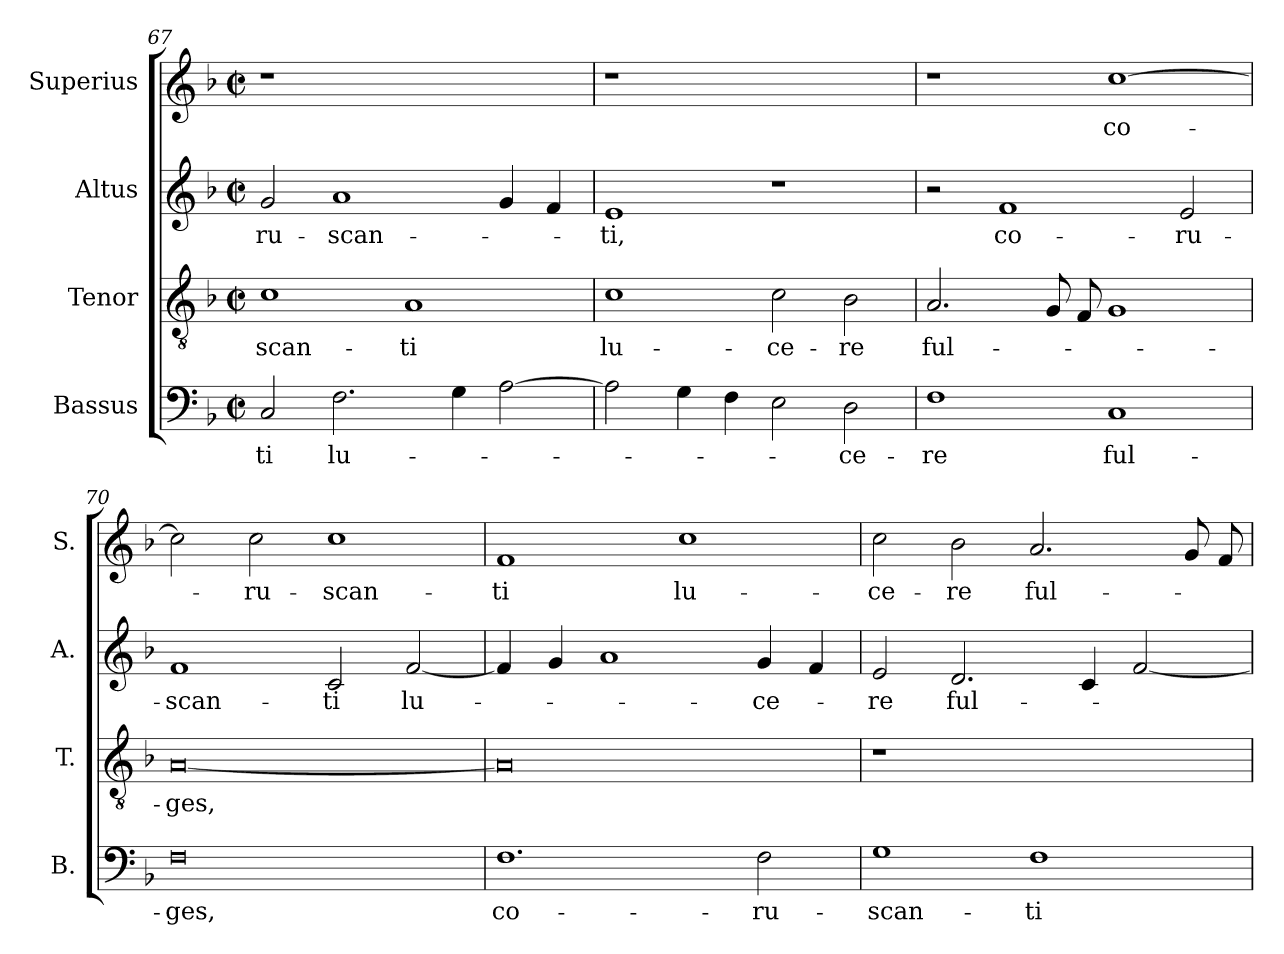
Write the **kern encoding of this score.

**kern	**text	**kern	**text	**kern	**text	**kern	**text
*part4	*part4	*part3	*part3	*part2	*part2	*part1	*part1
*staff4	*staff4	*staff3	*staff3	*staff2	*staff2	*staff1	*staff1
*I"Bassus	*	*I"Tenor	*	*I"Altus	*	*I"Superius	*
*I'B.	*	*I'T.	*	*I'A.	*	*I'S.	*
*clefF4	*	*clefGv2	*	*clefG2	*	*clefG2	*
*	*	*ITrd7c12	*	*	*	*	*
*k[b-]	*	*k[b-]	*	*k[b-]	*	*k[b-]	*
*F:	*	*F:	*	*F:	*	*F:	*
*M2/2	*	*M2/2	*	*M2/2	*	*M2/2	*
*met(c|)	*	*met(c|)	*	*met(c|)	*	*met(c|)	*
=67	=67	=67	=67	=67	=67	=67	=67
!	!LO:LY:b:color=#000000	!	!	!	!	!	!
!	!	!	!LO:LY:b:color=#000000	!	!	!	!
!	!	!	!	!	!LO:LY:b:color=#000000	!LO:N:vis=1	!
2Ci/	-ti	1Ci	-scan-	2gi/	-ru-	1r	.
!	!LO:LY:b:color=#000000	!	!	!	!	!	!
!	!	!	!	!	!LO:LY:b:color=#000000	!	!
2.Fi\	lu-	.	.	1ai	-scan-	.	.
!	!	!	!LO:LY:b:color=#000000	!	!	!	!
.	.	1AAi	-ti	.	.	1ryy	.
4Gi\	.	.	.	.	.	.	.
[>2Ai\	.	.	.	4gi/	.	.	.
.	.	.	.	4fi/	.	.	.
=68	=68	=68	=68	=68	=68	=68	=68
!	!	!	!LO:LY:b:color=#000000	!	!	!	!
!	!	!	!	!	!LO:LY:b:color=#000000	!LO:N:vis=1	!
2Ai\]	.	1Ci	lu-	1ei	-ti,	1r	.
4Gi\	.	.	.	.	.	.	.
4Fi\	.	.	.	.	.	.	.
!	!	!	!LO:LY:b:color=#000000	!	!	!	!
2Ei\	.	2Ci\	-ce-	1r	.	1ryy	.
!	!LO:LY:b:color=#000000	!	!	!	!	!	!
!	!	!	!LO:LY:b:color=#000000	!	!	!	!
2Di\	-ce-	2BB-i\	-re	.	.	.	.
=69	=69	=69	=69	=69	=69	=69	=69
!	!LO:LY:b:color=#000000	!	!	!	!	!	!
!	!	!	!LO:LY:b:color=#000000	!	!	!	!
1Fi	-re	2.AAi/	ful-	2r	.	1r	.
!	!	!	!	!	!LO:LY:b:color=#000000	!	!
.	.	.	.	1fi	co-	.	.
.	.	8GGi/	.	.	.	.	.
.	.	8FFi/	.	.	.	.	.
!	!LO:LY:b:color=#000000	!	!	!	!	!	!
!	!	!	!	!	!	!	!LO:LY:b:color=#000000
1Ci	ful-	1GGi	.	.	.	[>1cci	co-
!	!	!	!	!	!LO:LY:b:color=#000000	!	!
.	.	.	.	2ei/	-ru-	.	.
=70	=70	=70	=70	=70	=70	=70	=70
!	!LO:LY:b:color=#000000	!	!	!	!	!	!
!	!	!	!LO:LY:b:color=#000000	!	!	!	!
!	!	!	!	!	!LO:LY:b:color=#000000	!	!
0Fi	-ges,	[<0AAi	-ges,	1fi	-scan-	2cci\]	.
!	!	!	!	!	!	!	!LO:LY:b:color=#000000
.	.	.	.	.	.	2cci\	-ru-
!	!	!	!	!	!LO:LY:b:color=#000000	!	!
!	!	!	!	!	!	!	!LO:LY:b:color=#000000
.	.	.	.	2ci/	-ti	1cci	-scan-
!	!	!	!	!	!LO:LY:b:color=#000000	!	!
.	.	.	.	[<2fi/	lu-	.	.
=71	=71	=71	=71	=71	=71	=71	=71
!	!LO:LY:b:color=#000000	!	!	!	!	!	!
!	!	!	!	!	!	!	!LO:LY:b:color=#000000
1.Fi	co-	0AAi]	.	4fi/]	.	1fi	-ti
.	.	.	.	4gi/	.	.	.
.	.	.	.	1ai	.	.	.
!	!	!	!	!	!	!	!LO:LY:b:color=#000000
.	.	.	.	.	.	1cci	lu-
!	!LO:LY:b:color=#000000	!	!	!	!	!	!
!	!	!	!	!	!LO:LY:b:color=#000000	!	!
2Fi\	-ru-	.	.	4gi/	-ce-	.	.
.	.	.	.	4fi/	.	.	.
!!LO:PB:g=z
=72	=72	=72	=72	=72	=72	=72	=72
!	!LO:LY:b:color=#000000	!LO:N:vis=1	!	!	!	!	!
!	!	!	!	!	!LO:LY:b:color=#000000	!	!
!	!	!	!	!	!	!	!LO:LY:b:color=#000000
1Gi	-scan-	1r	.	2ei/	-re	2cci\	-ce-
!	!	!	!	!	!LO:LY:b:color=#000000	!	!
!	!	!	!	!	!	!	!LO:LY:b:color=#000000
.	.	.	.	2.di/	ful-	2b-i\	-re
!	!LO:LY:b:color=#000000	!	!	!	!	!	!
!	!	!	!	!	!	!	!LO:LY:b:color=#000000
1Fi	-ti	1ryy	.	.	.	2.ai/	ful-
.	.	.	.	4ci/	.	.	.
.	.	.	.	[<2fi/	.	.	.
.	.	.	.	.	.	8gi/	.
.	.	.	.	.	.	8fi/	.
=	=	=	=	=	=	=	=
*-	*-	*-	*-	*-	*-	*-	*-
